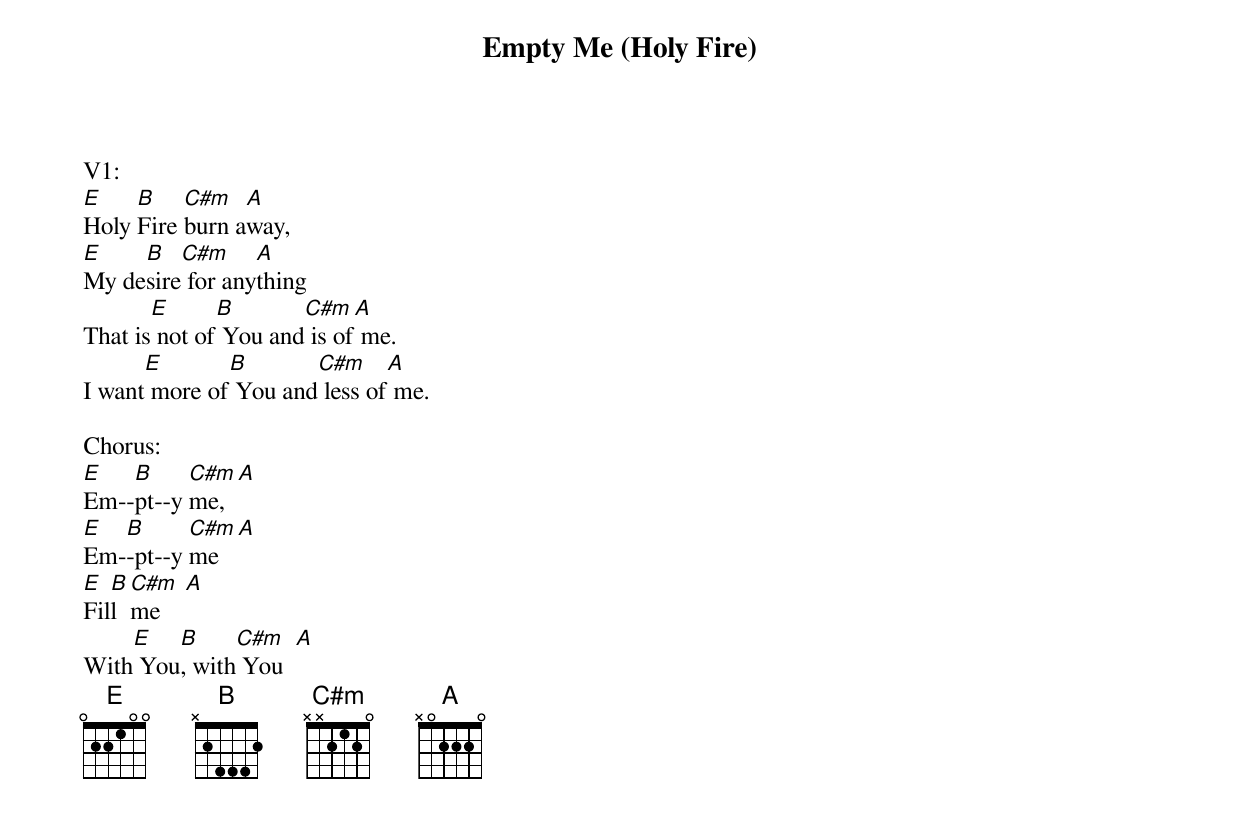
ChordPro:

{title:Empty Me (Holy Fire)}
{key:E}

V1:
[E]Holy [B]Fire [C#m]burn a[A]way,
[E]My de[B]sire[C#m] for any[A]thing
That is[E] not of[B] You and[C#m] is of[A] me.
I want[E] more of[B] You and[C#m] less of[A] me.

Chorus:
[E]Em--[B]pt--y [C#m]me, [A]
[E]Em-[B]-pt--y [C#m]me  [A]
[E]Fil[B]l [C#m]me    [A]
With[E] You[B], with[C#m] You  [A]
